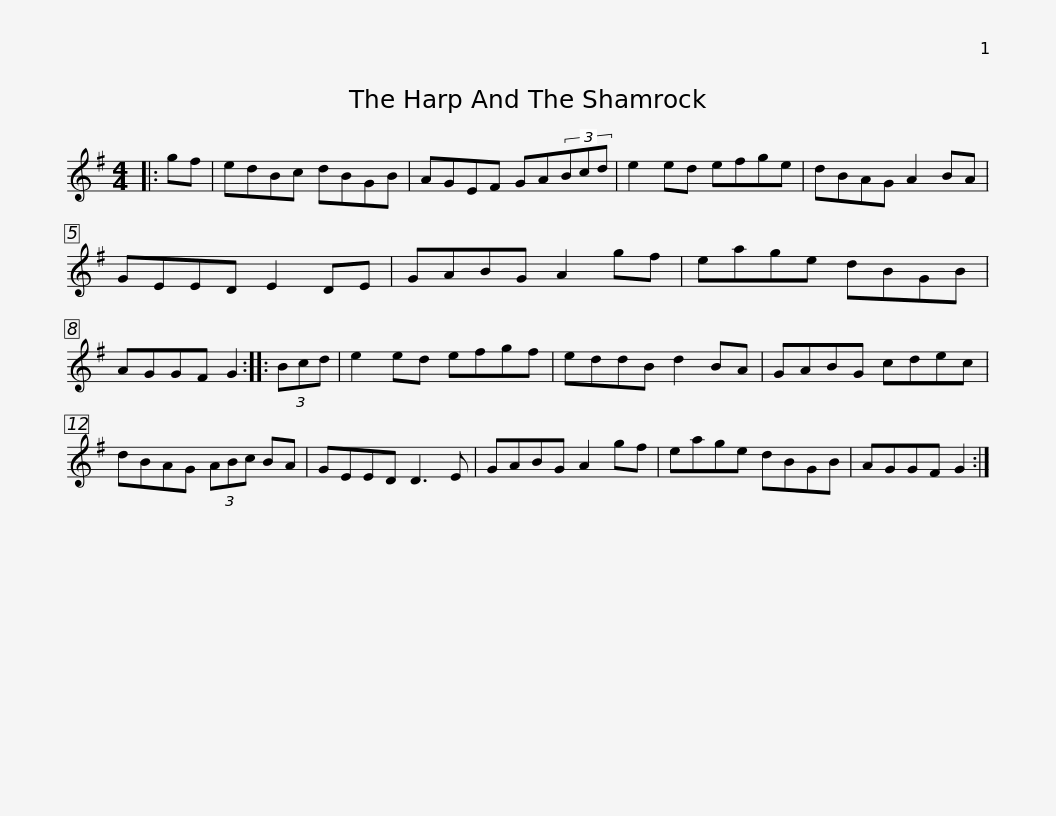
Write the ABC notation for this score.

X:1
L:1/8
M:4/4
I:linebreak $
K:G
V:1 treble
V:1
|: gf | edBc dBGB | AGEF GA(3Bcd | e2 ed efge | dBAG A2 BA | %5
 GEED E2 DE |$ GABG A2 gf | eage dBGB | AGGF G2 :: (3Bcd | %10
 e2 ed efgf | eddB d2 BA |$ GABG cdec | dBAG (3ABc BA | GEED D3 E | %15
 GABG A2 gf | eage dBGB | AGGF G2 :| %18
